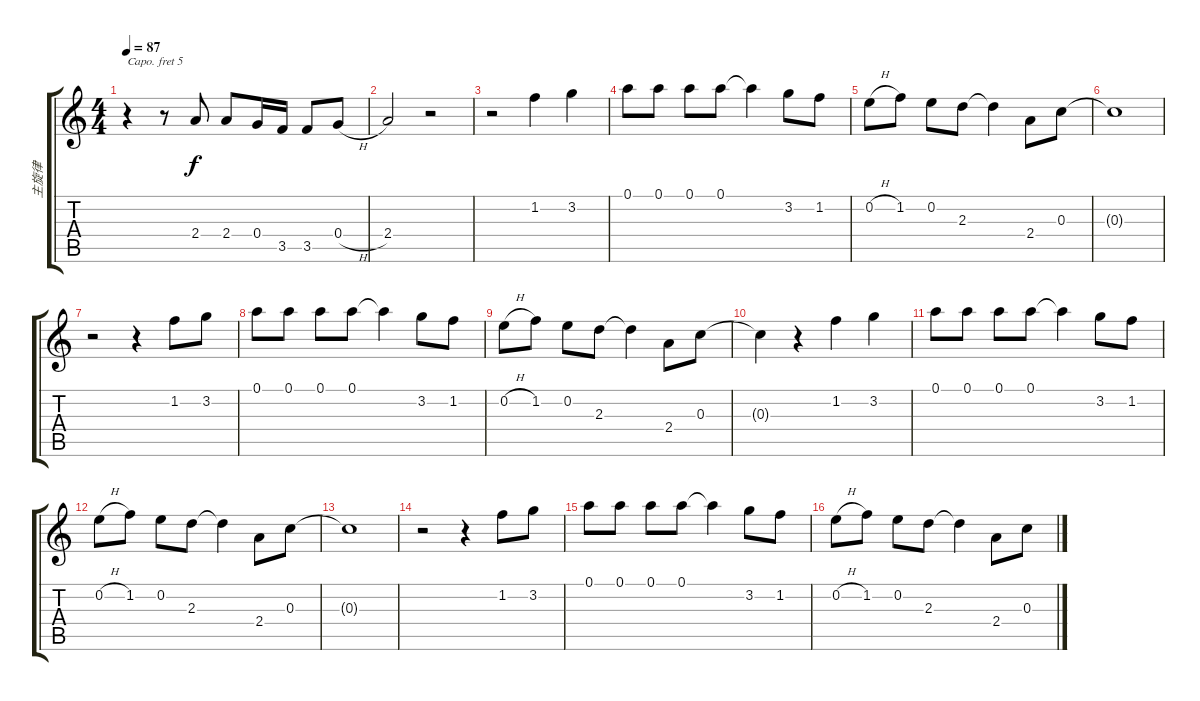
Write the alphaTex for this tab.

\track ("主旋律" "主旋律") {instrument electricguitarjazz}
\staff {score tabs}
\capo 5
\tuning (E4 B3 G3 D3 A2 E2) {hide}
\ts (4 4)
\tempo 87
\clef g2
\ks c
r.4{dy f} r.8 2.4.8 2.4.8 0.4.16 3.5.16 3.5.8 0.4{h}.8 |
2.4.2 r.2 |
r.2 1.2.4 3.2.4 |
0.1.8 0.1.8 0.1.8 0.1.8 0.1{t}.4 3.2.8 1.2.8 |
0.2{h}.8 1.2.8 0.2.8 2.3.8 2.3{t}.4 2.4.8 0.3.8 |
0.3{t}.1 |
r.2 r.4 1.2.8 3.2.8 |
0.1.8 0.1.8 0.1.8 0.1.8 0.1{t}.4 3.2.8 1.2.8 |
0.2{h}.8 1.2.8 0.2.8 2.3.8 2.3{t}.4 2.4.8 0.3.8 |
0.3{t}.4 r.4 1.2.4 3.2.4 |
0.1.8 0.1.8 0.1.8 0.1.8 0.1{t}.4 3.2.8 1.2.8 |
0.2{h}.8 1.2.8 0.2.8 2.3.8 2.3{t}.4 2.4.8 0.3.8 |
0.3{t}.1 |
r.2 r.4 1.2.8 3.2.8 |
0.1.8 0.1.8 0.1.8 0.1.8 0.1{t}.4 3.2.8 1.2.8 |
0.2{h}.8 1.2.8 0.2.8 2.3.8 2.3{t}.4 2.4.8 0.3.8
